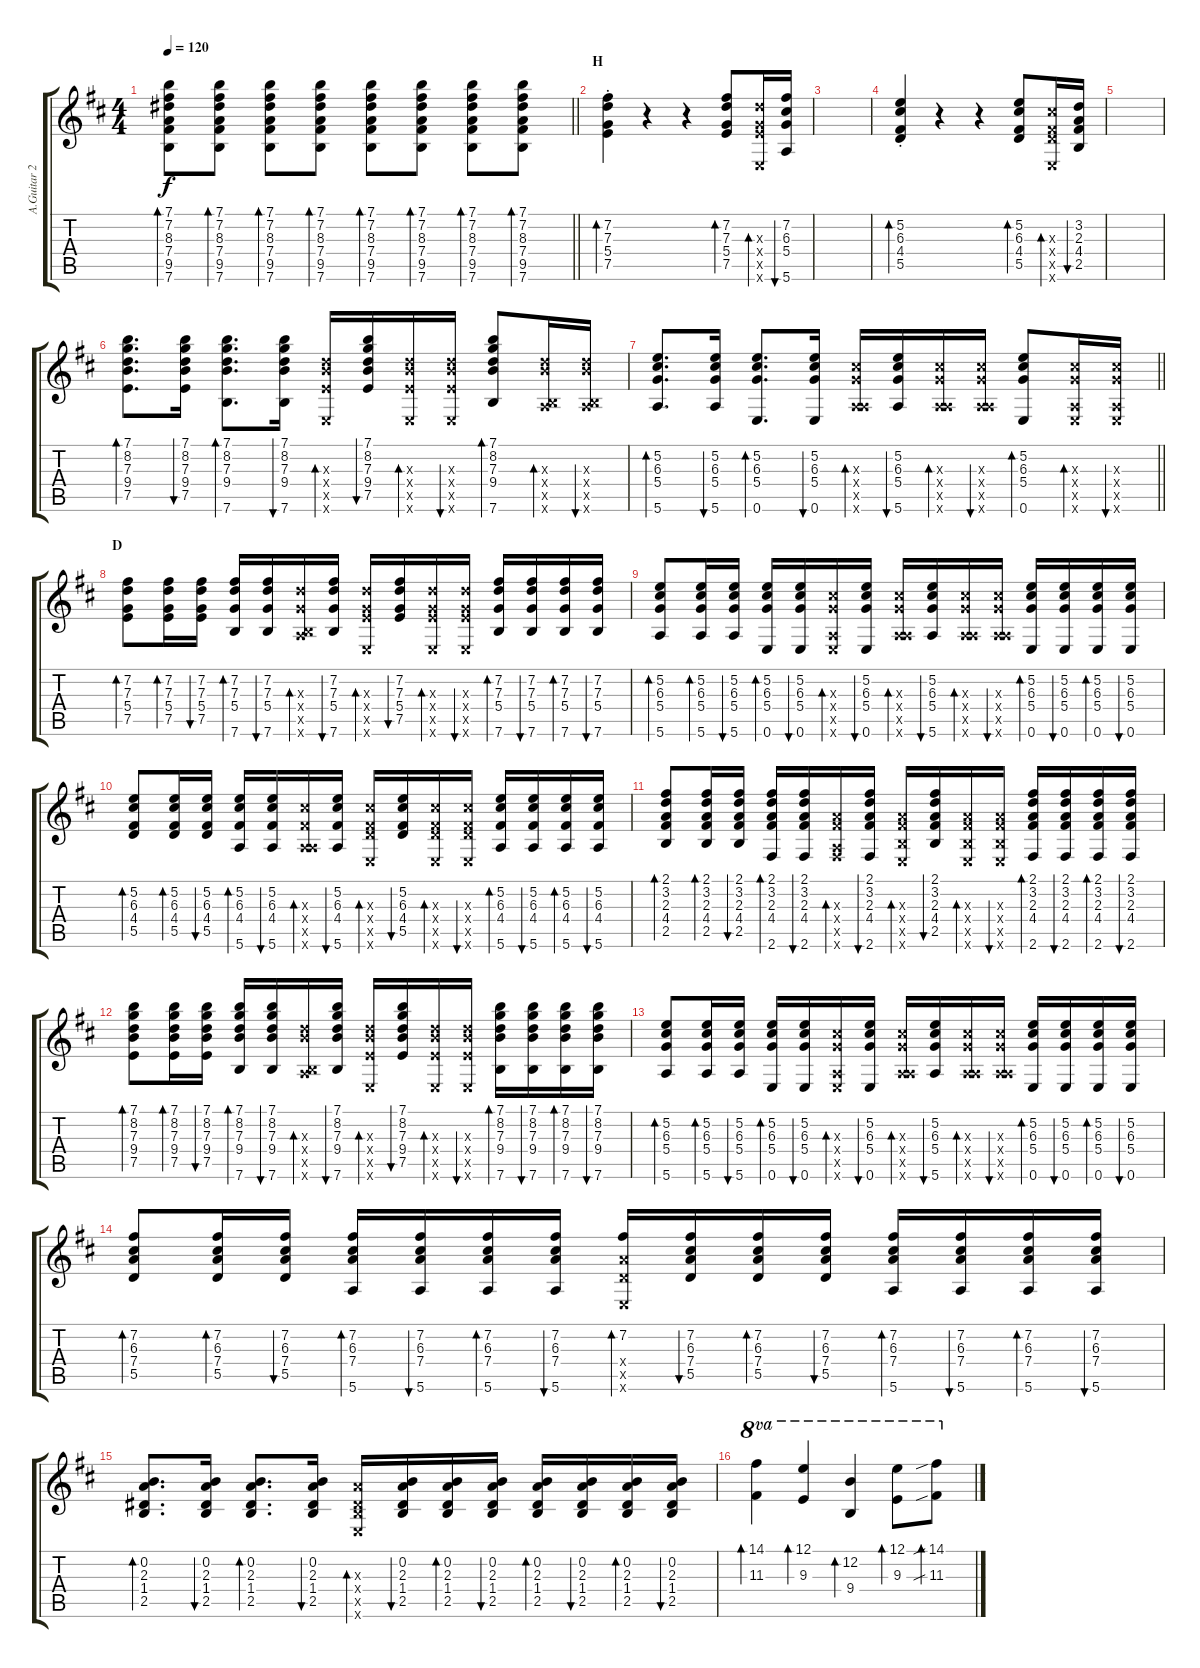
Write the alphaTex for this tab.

\track ("A.Guitar 2" "A.Guitar 2") {instrument acousticguitarsteel}
\staff {score tabs}
\tuning (E4 B3 G3 D3 A2 E2) {hide}
\ts (4 4)
\tempo 120
\clef g2
\barLineRight lightlight
\ks d
(7.1 7.2 8.3 7.4 9.5 7.6).8{bd 30 dy f volume 11} (7.1 7.2 8.3 7.4 9.5 7.6).8{bd 30 volume 12} (7.1 7.2 8.3 7.4 9.5 7.6).8{bd 30 volume 13 instrument acousticguitarsteel} (7.1 7.2 8.3 7.4 9.5 7.6).8{bd 30} (7.1 7.2 8.3 7.4 9.5 7.6).8{bd 30} (7.1 7.2 8.3 7.4 9.5 7.6).8{bd 30} (7.1 7.2 8.3 7.4 9.5 7.6).8{bd 30} (7.1 7.2 8.3 7.4 9.5 7.6).8{bd 30} |
\section ("" "H")
(7.2{st} 7.3{st} 5.4{st} 7.5{st}).4{bd 30} r.4 r.4 (7.2 7.3 5.4 7.5).8{bd 30} (7.3{x} 5.4{x} 7.5{x} 0.6{x}).16{bd 30} (7.2 6.3 5.4 5.6).16{bu 30} |
|
(5.2{st} 6.3{st} 4.4{st} 5.5{st}).4{bd 30} r.4 r.4 (5.2 6.3 4.4 5.5).8{bd 30} (6.3{x} 4.4{x} 5.5{x} 0.6{x}).16{bd 30} (3.2 2.3 4.4 2.5).16{bu 30} |
|
(7.1 8.2 7.3 9.4 7.5).8{d bd 30} (7.1 8.2 7.3 9.4 7.5).16{bu 30} (7.1 8.2 7.3 9.4 7.6).8{d bd 30} (7.1 8.2 7.3 9.4 7.6).16{bu 30} (7.3{x} 9.4{x} 7.5{x} 0.6{x}).16{bd 30} (7.1 8.2 7.3 9.4 7.5).16{bu 30} (7.3{x} 9.4{x} 7.5{x} 0.6{x}).16{bd 30} (7.3{x} 9.4{x} 7.5{x} 0.6{x}).16{bu 30} (7.1 8.2 7.3 9.4 7.6).8{bd 30} (7.3{x} 9.4{x} 0.5{x} 7.6{x}).16{bd 30} (7.3{x} 9.4{x} 0.5{x} 7.6{x}).16{bu 30} |
\barLineRight lightlight
(5.2 6.3 5.4 5.6).8{d bd 30} (5.2 6.3 5.4 5.6).16{bu 30} (5.2 6.3 5.4 0.6).8{d bd 30} (5.2 6.3 5.4 0.6).16{bu 30} (6.3{x} 5.4{x} 0.5{x} 5.6{x}).16{bd 30} (5.2 6.3 5.4 5.6).16{bu 30} (6.3{x} 5.4{x} 0.5{x} 5.6{x}).16{bd 30} (6.3{x} 5.4{x} 0.5{x} 5.6{x}).16{bu 30} (5.2 6.3 5.4 0.6).8{bd 30} (6.3{x} 5.4{x} 0.5{x} 0.6{x}).16{bd 30} (6.3{x} 5.4{x} 0.5{x} 0.6{x}).16{bu 30} |
\section ("" "D")
(7.2 7.3 5.4 7.5).8{bd 30} (7.2 7.3 5.4 7.5).16{bd 30} (7.2 7.3 5.4 7.5).16{bu 30} (7.2 7.3 5.4 7.6).16{bd 30} (7.2 7.3 5.4 7.6).16{bu 30} (7.3{x} 5.4{x} 0.5{x} 7.6{x}).16{bd 30} (7.2 7.3 5.4 7.6).16{bu 30} (7.3{x} 5.4{x} 7.5{x} 0.6{x}).16{bd 30} (7.2 7.3 5.4 7.5).16{bu 30} (7.3{x} 5.4{x} 7.5{x} 0.6{x}).16{bd 30} (7.3{x} 5.4{x} 7.5{x} 0.6{x}).16{bu 30} (7.2 7.3 5.4 7.6).16{bd 30} (7.2 7.3 5.4 7.6).16{bu 30} (7.2 7.3 5.4 7.6).16{bd 30} (7.2 7.3 5.4 7.6).16{bu 30} |
(5.2 6.3 5.4 5.6).8{bd 30} (5.2 6.3 5.4 5.6).16{bd 30} (5.2 6.3 5.4 5.6).16{bu 30} (5.2 6.3 5.4 0.6).16{bd 30} (5.2 6.3 5.4 0.6).16{bu 30} (6.3{x} 5.4{x} 0.5{x} 0.6{x}).16{bd 30} (5.2 6.3 5.4 0.6).16{bu 30} (6.3{x} 5.4{x} 0.5{x} 5.6{x}).16{bd 30} (5.2 6.3 5.4 5.6).16{bu 30} (6.3{x} 5.4{x} 0.5{x} 5.6{x}).16{bd 30} (6.3{x} 5.4{x} 0.5{x} 5.6{x}).16{bu 30} (5.2 6.3 5.4 0.6).16{bd 30} (5.2 6.3 5.4 0.6).16{bu 30} (5.2 6.3 5.4 0.6).16{bd 30} (5.2 6.3 5.4 0.6).16{bu 30} |
(5.2 6.3 4.4 5.5).8{bd 30} (5.2 6.3 4.4 5.5).16{bd 30} (5.2 6.3 4.4 5.5).16{bu 30} (5.2 6.3 4.4 5.6).16{bd 30} (5.2 6.3 4.4 5.6).16{bu 30} (6.3{x} 4.4{x} 0.5{x} 5.6{x}).16{bd 30} (5.2 6.3 4.4 5.6).16{bu 30} (6.3{x} 4.4{x} 5.5{x} 0.6{x}).16{bd 30} (5.2 6.3 4.4 5.5).16{bu 30} (6.3{x} 4.4{x} 5.5{x} 0.6{x}).16{bd 30} (6.3{x} 4.4{x} 5.5{x} 0.6{x}).16{bu 30} (5.2 6.3 4.4 5.6).16{bd 30} (5.2 6.3 4.4 5.6).16{bu 30} (5.2 6.3 4.4 5.6).16{bd 30} (5.2 6.3 4.4 5.6).16{bu 30} |
(2.1 3.2 2.3 4.4 2.5).8{bd 30} (2.1 3.2 2.3 4.4 2.5).16{bd 30} (2.1 3.2 2.3 4.4 2.5).16{bu 30} (2.1 3.2 2.3 4.4 2.6).16{bd 30} (2.1 3.2 2.3 4.4 2.6).16{bu 30} (2.3{x} 4.4{x} 0.5{x} 2.6{x}).16{bd 30} (2.1 3.2 2.3 4.4 2.6).16{bu 30} (2.3{x} 4.4{x} 2.5{x} 0.6{x}).16{bd 30} (2.1 3.2 2.3 4.4 2.5).16{bu 30} (2.3{x} 4.4{x} 2.5{x} 0.6{x}).16{bd 30} (2.3{x} 4.4{x} 2.5{x} 0.6{x}).16{bu 30} (2.1 3.2 2.3 4.4 2.6).16{bd 30} (2.1 3.2 2.3 4.4 2.6).16{bu 30} (2.1 3.2 2.3 4.4 2.6).16{bd 30} (2.1 3.2 2.3 4.4 2.6).16{bu 30} |
(7.1 8.2 7.3 9.4 7.5).8{bd 30} (7.1 8.2 7.3 9.4 7.5).16{bd 30} (7.1 8.2 7.3 9.4 7.5).16{bu 30} (7.1 8.2 7.3 9.4 7.6).16{bd 30} (7.1 8.2 7.3 9.4 7.6).16{bu 30} (7.3{x} 9.4{x} 0.5{x} 7.6{x}).16{bd 30} (7.1 8.2 7.3 9.4 7.6).16{bu 30} (7.3{x} 9.4{x} 7.5{x} 0.6{x}).16{bd 30} (7.1 8.2 7.3 9.4 7.5).16{bu 30} (7.3{x} 9.4{x} 7.5{x} 0.6{x}).16{bd 30} (7.3{x} 9.4{x} 7.5{x} 0.6{x}).16{bu 30} (7.1 8.2 7.3 9.4 7.6).16{bd 30} (7.1 8.2 7.3 9.4 7.6).16{bu 30} (7.1 8.2 7.3 9.4 7.6).16{bd 30} (7.1 8.2 7.3 9.4 7.6).16{bu 30} |
(5.2 6.3 5.4 5.6).8{bd 30} (5.2 6.3 5.4 5.6).16{bd 30} (5.2 6.3 5.4 5.6).16{bu 30} (5.2 6.3 5.4 0.6).16{bd 30} (5.2 6.3 5.4 0.6).16{bu 30} (6.3{x} 5.4{x} 0.5{x} 0.6{x}).16{bd 30} (5.2 6.3 5.4 0.6).16{bu 30} (6.3{x} 5.4{x} 0.5{x} 5.6{x}).16{bd 30} (5.2 6.3 5.4 5.6).16{bu 30} (6.3{x} 5.4{x} 0.5{x} 5.6{x}).16{bd 30} (6.3{x} 5.4{x} 0.5{x} 5.6{x}).16{bu 30} (5.2 6.3 5.4 0.6).16{bd 30} (5.2 6.3 5.4 0.6).16{bu 30} (5.2 6.3 5.4 0.6).16{bd 30} (5.2 6.3 5.4 0.6).16{bu 30} |
(7.2 6.3 7.4 5.5).8{bd 30} (7.2 6.3 7.4 5.5).16{bd 30} (7.2 6.3 7.4 5.5).16{bu 30} (7.2 6.3 7.4 5.6).16{bd 30} (7.2 6.3 7.4 5.6).16{bu 30} (7.2 6.3 7.4 5.6).16{bd 30} (7.2 6.3 7.4 5.6).16{bu 30} (7.2 7.4{x} 5.5{x} 0.6{x}).16{bd 30} (7.2 6.3 7.4 5.5).16{bu 30} (7.2 6.3 7.4 5.5).16{bd 30} (7.2 6.3 7.4 5.5).16{bu 30} (7.2 6.3 7.4 5.6).16{bd 30} (7.2 6.3 7.4 5.6).16{bu 30} (7.2 6.3 7.4 5.6).16{bd 30} (7.2 6.3 7.4 5.6).16{bu 30} |
(0.2 2.3 1.4 2.5).8{d bd 30} (0.2 2.3 1.4 2.5).16{bu 60} (0.2 2.3 1.4 2.5).8{d bd 30} (0.2 2.3 1.4 2.5).16{bu 60} (2.3{x} 1.4{x} 2.5{x} 0.6{x}).16{bd 30} (0.2 2.3 1.4 2.5).16{bu 60} (0.2 2.3 1.4 2.5).16{bd 30} (0.2 2.3 1.4 2.5).16{bu 60} (0.2 2.3 1.4 2.5).16{bd 30} (0.2 2.3 1.4 2.5).16{bu 60} (0.2 2.3 1.4 2.5).16{bd 30} (0.2 2.3 1.4 2.5).16{bu 60} |
(14.1 11.3).4{bd 30 ot 8va} (12.1 9.3).4{bd 30 ot 8va} (12.2 9.4).4{bd 30 ot 8va} (12.1 9.3).8{bd 30 ot 8va} (14.1{sib} 11.3{sib}).8{bd 30 ot 8va}
